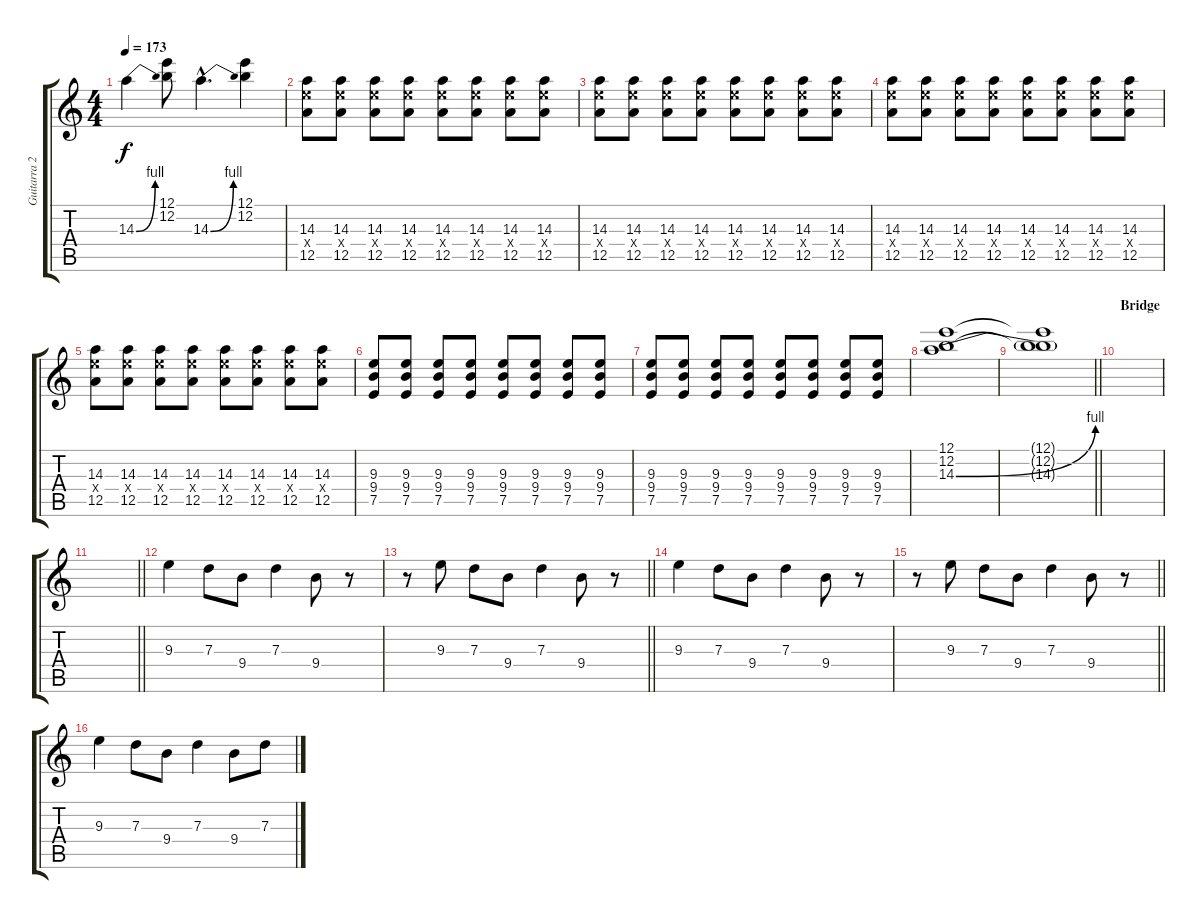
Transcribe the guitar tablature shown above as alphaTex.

\track ("Guitarra 2 - Erik" "Guitarra 2") {instrument distortionguitar}
\staff {score tabs}
\tuning (E4 B3 G3 D3 A2 E2) {hide}
\ts (4 4)
\tempo 173
\clef g2
\ks c
14.3{be (bend 0 0 60 4)}.4{dy f} (12.1 12.2).8 14.3{be (bend 0 0 60 4) hac}.4{d} (12.1 12.2).4 |
(14.3 14.4{x} 12.5).8 (14.3 14.4{x} 12.5).8 (14.3 14.4{x} 12.5).8 (14.3 14.4{x} 12.5).8 (14.3 14.4{x} 12.5).8 (14.3 14.4{x} 12.5).8 (14.3 14.4{x} 12.5).8 (14.3 14.4{x} 12.5).8 |
(14.3 14.4{x} 12.5).8 (14.3 14.4{x} 12.5).8 (14.3 14.4{x} 12.5).8 (14.3 14.4{x} 12.5).8 (14.3 14.4{x} 12.5).8 (14.3 14.4{x} 12.5).8 (14.3 14.4{x} 12.5).8 (14.3 14.4{x} 12.5).8 |
(14.3 14.4{x} 12.5).8 (14.3 14.4{x} 12.5).8 (14.3 14.4{x} 12.5).8 (14.3 14.4{x} 12.5).8 (14.3 14.4{x} 12.5).8 (14.3 14.4{x} 12.5).8 (14.3 14.4{x} 12.5).8 (14.3 14.4{x} 12.5).8 |
(14.3 14.4{x} 12.5).8 (14.3 14.4{x} 12.5).8 (14.3 14.4{x} 12.5).8 (14.3 14.4{x} 12.5).8 (14.3 14.4{x} 12.5).8 (14.3 14.4{x} 12.5).8 (14.3 14.4{x} 12.5).8 (14.3 14.4{x} 12.5).8 |
(9.3 9.4 7.5).8 (9.3 9.4 7.5).8 (9.3 9.4 7.5).8 (9.3 9.4 7.5).8 (9.3 9.4 7.5).8 (9.3 9.4 7.5).8 (9.3 9.4 7.5).8 (9.3 9.4 7.5).8 |
(9.3 9.4 7.5).8 (9.3 9.4 7.5).8 (9.3 9.4 7.5).8 (9.3 9.4 7.5).8 (9.3 9.4 7.5).8 (9.3 9.4 7.5).8 (9.3 9.4 7.5).8 (9.3 9.4 7.5).8 |
(12.1 12.2 14.3{be (bend 0 0 60 4)}).1{instrument distortionguitar} |
\barLineRight lightlight
(12.1{t} 12.2{t} 14.3{t}).1 |
\section ("" "Bridge")
|
\barLineRight lightlight
|
9.3.4 7.3.8 9.4.8 7.3.4 9.4.8 r.8 |
\barLineRight lightlight
r.8 9.3.8 7.3.8 9.4.8 7.3.4 9.4.8 r.8 |
9.3.4 7.3.8 9.4.8 7.3.4 9.4.8 r.8 |
\barLineRight lightlight
r.8 9.3.8 7.3.8 9.4.8 7.3.4 9.4.8 r.8 |
9.3.4 7.3.8 9.4.8 7.3.4 9.4.8 7.3.8
